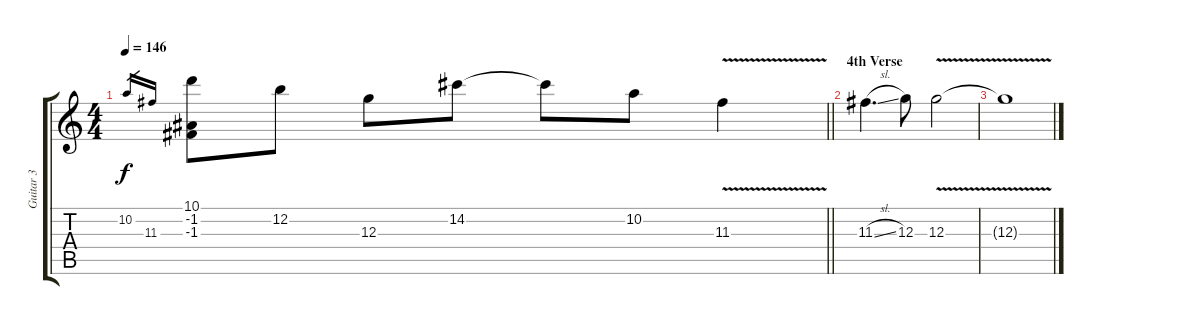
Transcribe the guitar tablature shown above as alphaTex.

\track ("Guitar 3" "Guitar 3") {instrument overdrivenguitar}
\staff {score tabs}
\tuning (E4 B3 G3 D3 A2 E2) {hide}
\ts (4 4)
\tempo 146
\clef g2
\barLineRight lightlight
\ks c
10.2.16{gr dy f} 11.3.16{gr} (10.1 -1.2 -1.3).8 12.2.8 12.3.8 14.2.8 14.2{t}.8 10.2.8 11.3{v}.4 |
\section ("" "4th Verse")
11.3{sl}.4{d} 12.3.8 12.3{v}.2 |
12.3{t}.1
